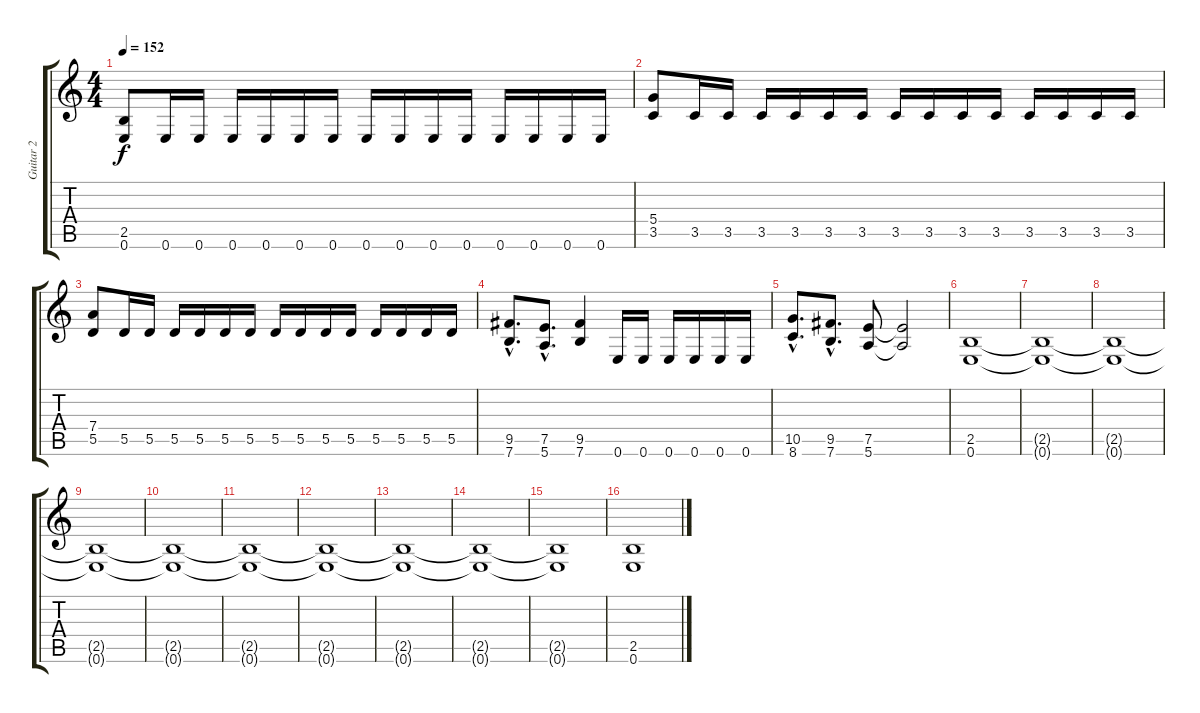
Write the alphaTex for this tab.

\track ("Guitar 2" "Guitar 2") {instrument distortionguitar}
\staff {score tabs}
\tuning (E4 B3 G3 D3 A2 E2) {hide}
\ts (4 4)
\tempo 152
\clef g2
\ks c
(2.5 0.6).8{dy f} 0.6.16 0.6.16 0.6.16 0.6.16 0.6.16 0.6.16 0.6.16 0.6.16 0.6.16 0.6.16 0.6.16 0.6.16 0.6.16 0.6.16 |
(5.4 3.5).8 3.5.16 3.5.16 3.5.16 3.5.16 3.5.16 3.5.16 3.5.16 3.5.16 3.5.16 3.5.16 3.5.16 3.5.16 3.5.16 3.5.16 |
(7.4 5.5).8 5.5.16 5.5.16 5.5.16 5.5.16 5.5.16 5.5.16 5.5.16 5.5.16 5.5.16 5.5.16 5.5.16 5.5.16 5.5.16 5.5.16 |
(9.5{hac} 7.6{hac}).8{d} (7.5{hac} 5.6{hac}).8{d} (9.5 7.6).4 0.6.16 0.6.16 0.6.16 0.6.16 0.6.16 0.6.16 |
(10.5{hac} 8.6{hac}).8{d} (9.5{hac} 7.6{hac}).8{d} (7.5 5.6).8 (7.5{t} 5.6{t}).2 |
(2.5 0.6).1 |
(2.5{t} 0.6{t}).1 |
(2.5{t} 0.6{t}).1 |
(2.5{t} 0.6{t}).1 |
(2.5{t} 0.6{t}).1 |
(2.5{t} 0.6{t}).1 |
(2.5{t} 0.6{t}).1 |
(2.5{t} 0.6{t}).1 |
(2.5{t} 0.6{t}).1 |
(2.5{t} 0.6{t}).1 |
(2.5 0.6).1
